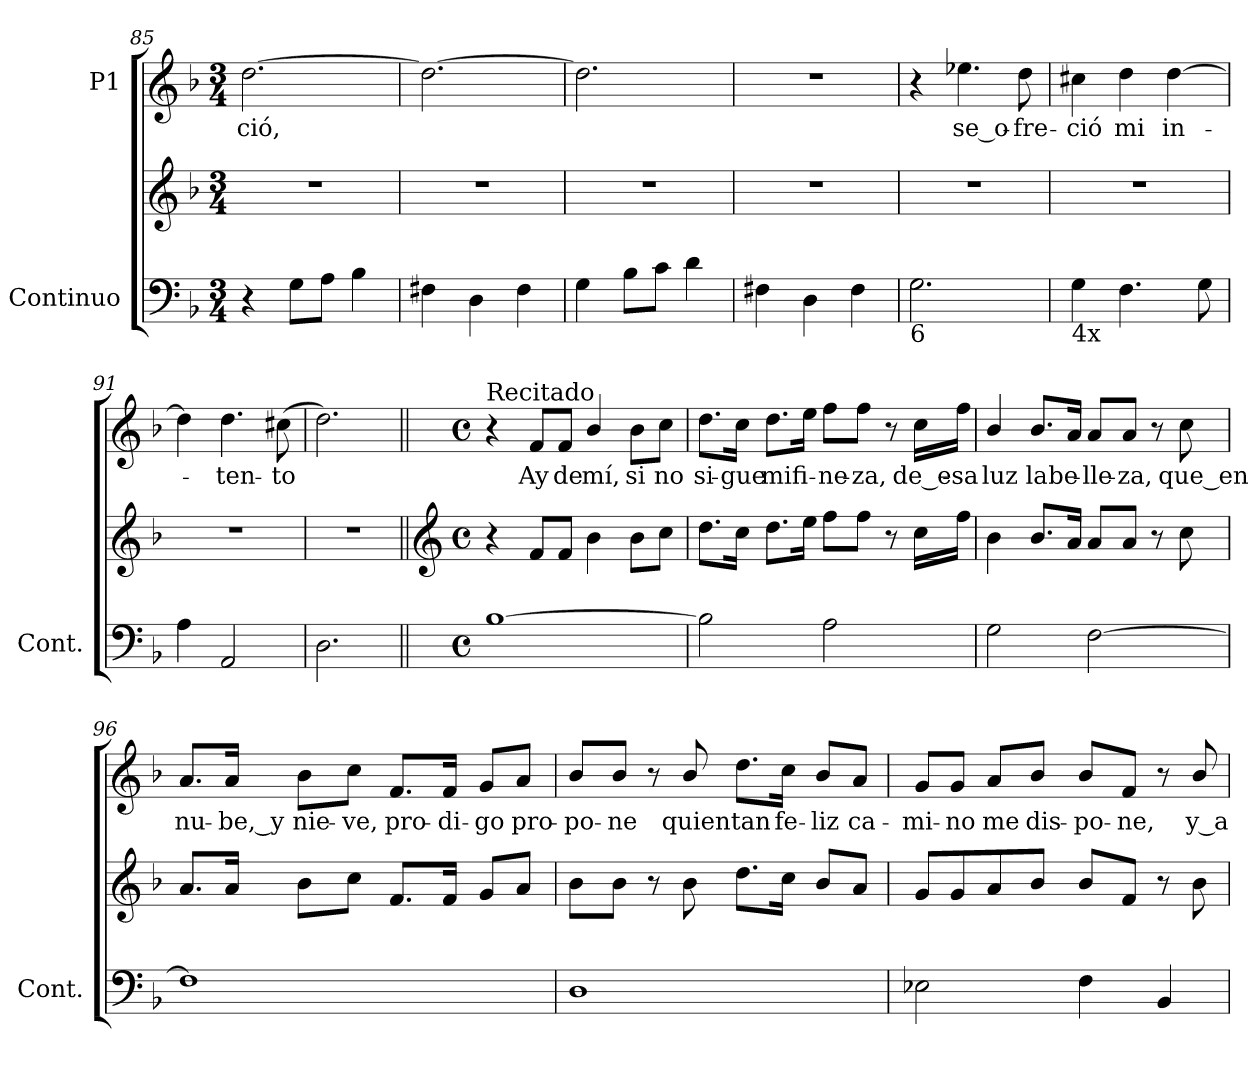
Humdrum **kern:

**kern	**kern	**kern	**text
*part2	*part2	*part1	*part1
*staff3	*staff2	*staff1	*staff1
*I"Continuo	*	*I"P1	*
*I'Cont.	*	*	*
*clefF4	*clefG2	*clefG2	*
*k[b-]	*k[b-]	*k[b-]	*
*F:	*F:	*F:	*
*M3/4	*M3/4	*M3/4	*
=85	=85	=85	=85
!	!LO:N:vis=1	!	!
!	!	!	!LO:LY:b:color=#000000
4r	2.r	[2.ddi\	-ció,
8Gi\L	.	.	.
8Ai\J	.	.	.
4B-i\	.	.	.
=86	=86	=86	=86
!	!LO:N:vis=1	!	!
4F#Xi\	2.r	2.ddi\_	.
4Di\	.	.	.
4F#i\	.	.	.
=87	=87	=87	=87
!	!LO:N:vis=1	!	!
4Gi\	2.r	2.ddi\]	.
8B-i\L	.	.	.
8ci\J	.	.	.
4di\	.	.	.
=88	=88	=88	=88
!	!LO:N:vis=1	!LO:N:vis=1	!
4F#Xi\	2.r	2.r	.
4Di\	.	.	.
4F#i\	.	.	.
!!LO:LB:g=z
=89	=89	=89	=89
!LO:TX:b:t=6	!	!	!
!	!LO:N:vis=1	!	!
2.Gi\	2.r	4r	.
!	!	!	!LO:LY:b:color=#000000
.	.	4.ee-Xi\	se_o-
!	!	!	!LO:LY:b:color=#000000
.	.	8ddi\	-fre-
=90	=90	=90	=90
!	!LO:N:vis=1	!	!
!LO:TX:b:t=4x	!	!	!
!	!	!	!LO:LY:b:color=#000000
4Gi\	2.r	4cc#Xi\	-ció
!	!	!	!LO:LY:b:color=#000000
4.Fi\	.	4ddi\	mi
!	!	!	!LO:LY:b:color=#000000
.	.	[4ddi\	in-
8Gi\	.	.	.
=91	=91	=91	=91
!	!LO:N:vis=1	!	!
4Ai\	2.r	4ddi\]	.
!	!	!	!LO:LY:b:color=#000000
2AAi/	.	4.ddi\	-ten-
!	!	!	!LO:LY:b:color=#000000
.	.	(8cc#Xi\	-to
=92	=92	=92	=92
!	!LO:N:vis=1	!	!
2.Di\	2.r	2.ddi\)	.
!!LO:PB:g=z
=93||	=93||	=93||	=93||
*	*clefG2	*	*
*M4/4	*M4/4	*M4/4	*
*met(c)	*met(c)	*met(c)	*
!	!	!LO:TX:a:t=Recitado	!
[1B-i	4r	4r	.
!	!	!	!LO:LY:b:color=#000000
.	8fi/L	8fi/L	Ay
!	!	!	!LO:LY:b:color=#000000
.	8fi/J	8fi/J	de
!	!	!	!LO:LY:b:color=#000000
.	4b-i\	4b-i/	mí,
!	!	!	!LO:LY:b:color=#000000
.	8b-i\L	8b-i\L	si
!	!	!	!LO:LY:b:color=#000000
.	8cci\J	8cci\J	no
=94	=94	=94	=94
!	!	!	!LO:LY:b:color=#000000
2B-i\]	8.ddi\L	8.ddi\L	si-
!	!	!	!LO:LY:b:color=#000000
.	16cci\Jk	16cci\Jk	-gue
!	!	!	!LO:LY:b:color=#000000
.	8.ddi\L	8.ddi\L	mi
!	!	!	!LO:LY:b:color=#000000
.	16eei\Jk	16eei\Jk	fi-
!	!	!	!LO:LY:b:color=#000000
2Ai\	8ffi\L	8ffi\L	-ne-
!	!	!	!LO:LY:b:color=#000000
.	8ffi\J	8ffi\J	-za,
.	8r	8r	.
!	!	!	!LO:LY:b:color=#000000
.	16cci\LL	16cci\LL	de_e-
!	!	!	!LO:LY:b:color=#000000
.	16ffi\JJ	16ffi\JJ	-sa
=95	=95	=95	=95
!	!	!	!LO:LY:b:color=#000000
2Gi\	4b-i\	4b-i/	luz
!	!	!	!LO:LY:b:color=#000000
.	8.b-i/L	8.b-i/L	la
!	!	!	!LO:LY:b:color=#000000
.	16ai/Jk	16ai/Jk	be-
!	!	!	!LO:LY:b:color=#000000
[2Fi\	8ai/L	8ai/L	-lle-
!	!	!	!LO:LY:b:color=#000000
.	8ai/J	8ai/J	-za,
.	8r	8r	.
!	!	!	!LO:LY:b:color=#000000
.	8cci\	8cci\	que_en
=96	=96	=96	=96
!	!	!	!LO:LY:b:color=#000000
1Fi]	8.ai/L	8.ai/L	nu-
!	!	!	!LO:LY:b:color=#000000
.	16ai/Jk	16ai/Jk	-be,_y
!	!	!	!LO:LY:b:color=#000000
.	8b-i\L	8b-i\L	nie-
!	!	!	!LO:LY:b:color=#000000
.	8cci\J	8cci\J	-ve,
!	!	!	!LO:LY:b:color=#000000
.	8.fi/L	8.fi/L	pro-
!	!	!	!LO:LY:b:color=#000000
.	16fi/Jk	16fi/Jk	-di-
!	!	!	!LO:LY:b:color=#000000
.	8gi/L	8gi/L	-go
!	!	!	!LO:LY:b:color=#000000
.	8ai/J	8ai/J	pro-
!!LO:LB:g=z
=97	=97	=97	=97
!	!	!	!LO:LY:b:color=#000000
1Di	8b-i\L	8b-i/L	-po-
!	!	!	!LO:LY:b:color=#000000
.	8b-i\J	8b-i/J	-ne
.	8r	8r	.
!	!	!	!LO:LY:b:color=#000000
.	8b-i\	8b-i/	quien
!	!	!	!LO:LY:b:color=#000000
.	8.ddi\L	8.ddi\L	tan
!	!	!	!LO:LY:b:color=#000000
.	16cci\Jk	16cci\Jk	fe-
!	!	!	!LO:LY:b:color=#000000
.	8b-i/L	8b-i/L	-liz
!	!	!	!LO:LY:b:color=#000000
.	8ai/J	8ai/J	ca-
=98	=98	=98	=98
!	!	!	!LO:LY:b:color=#000000
2E-Xi\	8gi/L	8gi/L	-mi-
!	!	!	!LO:LY:b:color=#000000
.	8gi/	8gi/J	-no
!	!	!	!LO:LY:b:color=#000000
.	8ai/	8ai/L	me
!	!	!	!LO:LY:b:color=#000000
.	8b-i/J	8b-i/J	dis-
!	!	!	!LO:LY:b:color=#000000
4Fi\	8b-i/L	8b-i/L	-po-
!	!	!	!LO:LY:b:color=#000000
.	8fi/J	8fi/J	-ne,
4BB-i/	8r	8r	.
!	!	!	!LO:LY:b:color=#000000
.	8b-i\	8b-i/	y_a-
=	=	=	=
*-	*-	*-	*-
